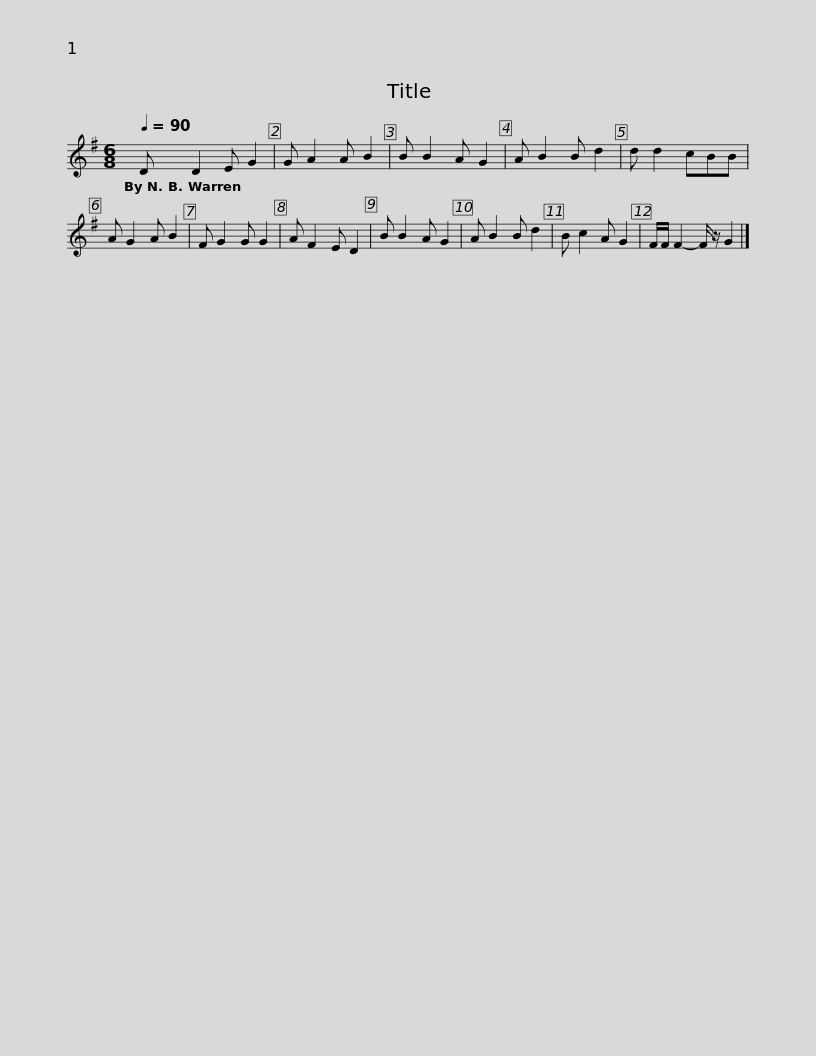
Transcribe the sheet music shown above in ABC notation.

X:1
L:1/8
Q:1/4=90
M:6/8
I:linebreak $
K:G
V:1 treble
V:1
 D D2 E G2 | G A2 A B2 | B B2 A G2 | A B2 B d2 | d d2 cBB | %5
 A G2 A B2 | F G2 G G2 | A F2 E D2 |$ B B2 A G2 | A B2 B d2 | %10
 B c2 A G2 | F/F/ F2- F/ z/ G2 |] %12
